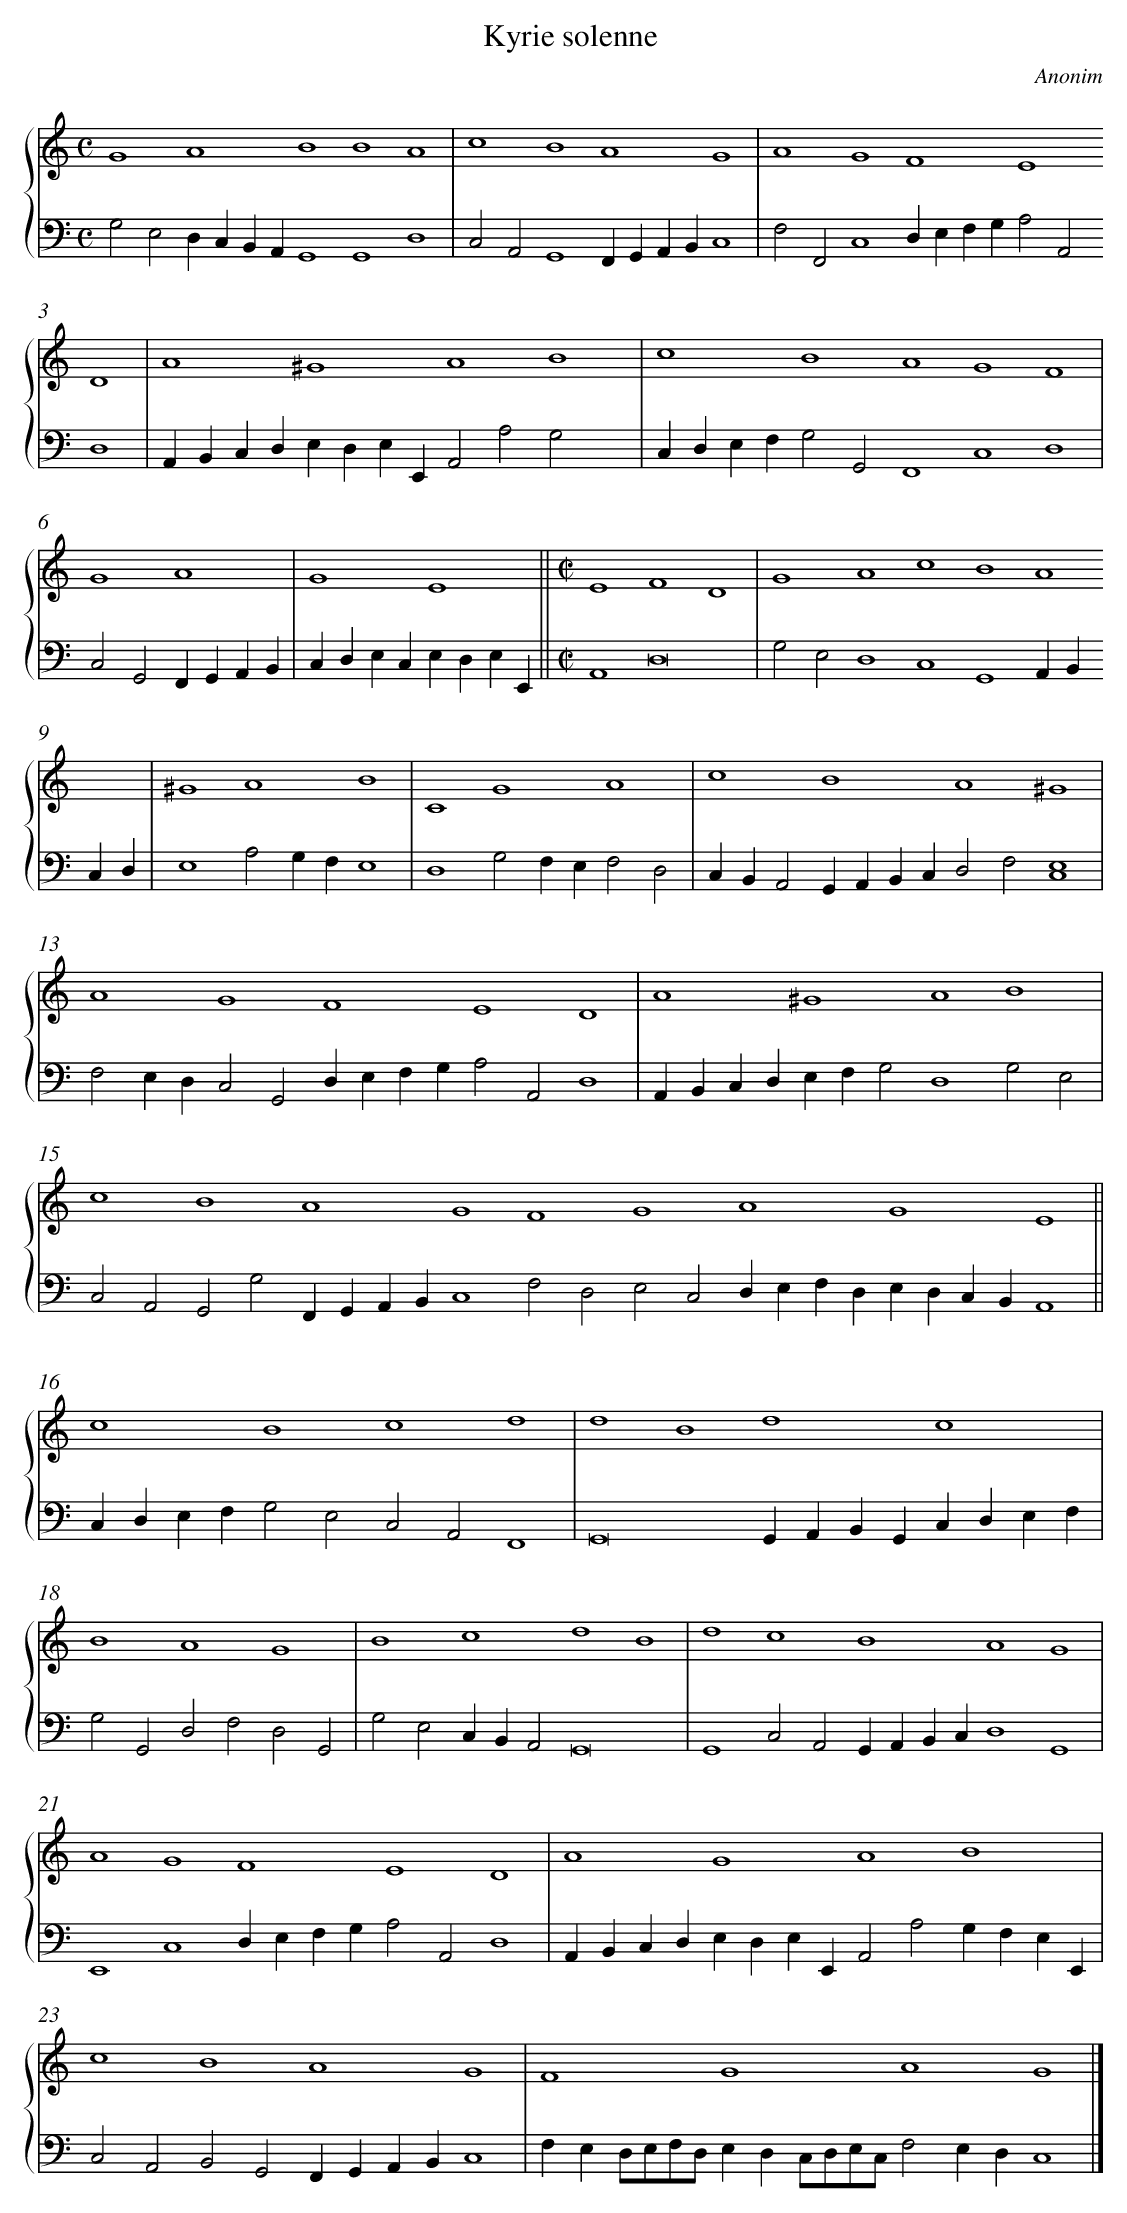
X:1
T: Kyrie solenne
C: Anonim
L: 1/4
M: C
%%staves {1 2}
V: 1
V: 2 clef=bass
K: C
[V:1] G4A4B4B4A4 |
[V:2] G,2E,2D,C,B,,A,,G,,4G,,4D,4 |
[V:1] c4B4A4G4 |
[V:2] C,2A,,2G,,4F,,G,,A,,B,,C,4 |
[V:1] A4G4F4E4D4 |
[V:2] F,2F,,2C,4D,E,F,G,A,2A,,2D,4 |
[V:1] A4^G4A4B4 |
[V:2] A,,B,,C,D,E,D,E,E,,A,,2A,2G,2x2 |
[V:1] c4B4A4G4F4 |
[V:2] C,D,E,F,G,2G,,2F,,4C,4D,4 |
[V:1] G4A4 |
[V:2] C,2G,,2F,,G,,A,,B,, |
[V:1] G4E4 ||
[V:2] C,D,E,C,E,D,E,E,, ||
[V:1] [M:C|]E4F4D4 |
[V:2] [M:C|]A,,4D,8 |
[V:1] G4A4c4B4A4 |
[V:2] G,2E,2D,4C,4G,,4A,,B,,C,D, |
[V:1] ^G4A4B4 |
[V:2] E,4A,2G,F,E,4 |
[V:1] C4G4A4 |
[V:2] D,4G,2F,E,F,2D,2 |
[V:1] c4B4A4^G4 |
[V:2] C,B,,A,,2G,,A,,B,,C,D,2F,2[E,4C,4] |
[V:1] A4G4F4E4D4 |
[V:2] F,2E,D,C,2G,,2D,E,F,G,A,2A,,2D,4 |
[V:1] A4^G4A4B4 |
[V:2] A,,B,,C,D,E,F,G,2D,4G,2E,2 |
[V:1] c4B4A4G4F4G4A4G4E4 ||
[V:2] C,2A,,2G,,2G,2F,,G,,A,,B,,C,4F,2D,2E,2C,2D,E,F,D,E,D,C,B,,A,,4 ||
[V:1] c4B4c4d4 |
[V:2] C,D,E,F,G,2E,2C,2A,,2F,,4 |
[V:1] d4B4d4c4 |
[V:2] G,,8G,,A,,B,,G,,C,D,E,F, |
[V:1] B4A4G4 |
[V:2] G,2G,,2D,2F,2D,2G,,2 |
[V:1] B4c4d4B4 |
[V:2] G,2E,2C,B,,A,,2G,,8 |
[V:1] d4c4B4A4G4 |
[V:2] G,,4C,2A,,2G,,A,,B,,C,D,4G,,4 |
[V:1] A4G4F4E4D4 |
[V:2] E,,4C,4D,E,F,G,A,2A,,2D,4 |
[V:1] A4G4A4B4 |
[V:2] A,,B,,C,D,E,D,E,E,,A,,2A,2G,F,E,E,, |
[V:1] c4B4A4G4 |
[V:2] C,2A,,2B,,2G,,2F,,G,,A,,B,,C,4 |
[V:1] F4G4A4G4 |]
[V:2] F,E,D,/E,/F,/D,/E,D,C,/D,/E,/C,/F,2E,D,C,4 |]
